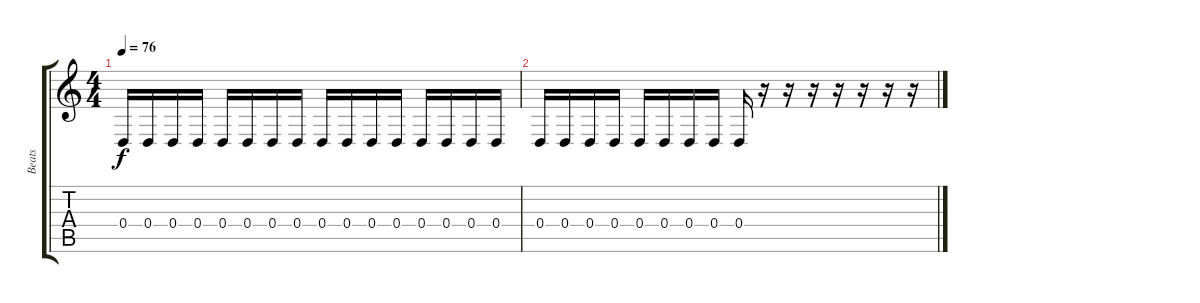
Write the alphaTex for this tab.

\track ("Beats" "Beats") {instrument melodictom}
\staff {score tabs}
\tuning (E4 B3 G3 D3 A2 E2) {hide}
\ts (4 4)
\tempo 76
\clef g2
\ks c
0.4.16{dy f volume 13} 0.4.16 0.4.16 0.4.16 0.4.16 0.4.16 0.4.16 0.4.16 0.4.16 0.4.16 0.4.16 0.4.16 0.4.16 0.4.16 0.4.16 0.4.16 |
0.4.16 0.4.16 0.4.16 0.4.16 0.4.16 0.4.16 0.4.16 0.4.16 0.4.16 r.16 r.16 r.16 r.16 r.16 r.16 r.16
